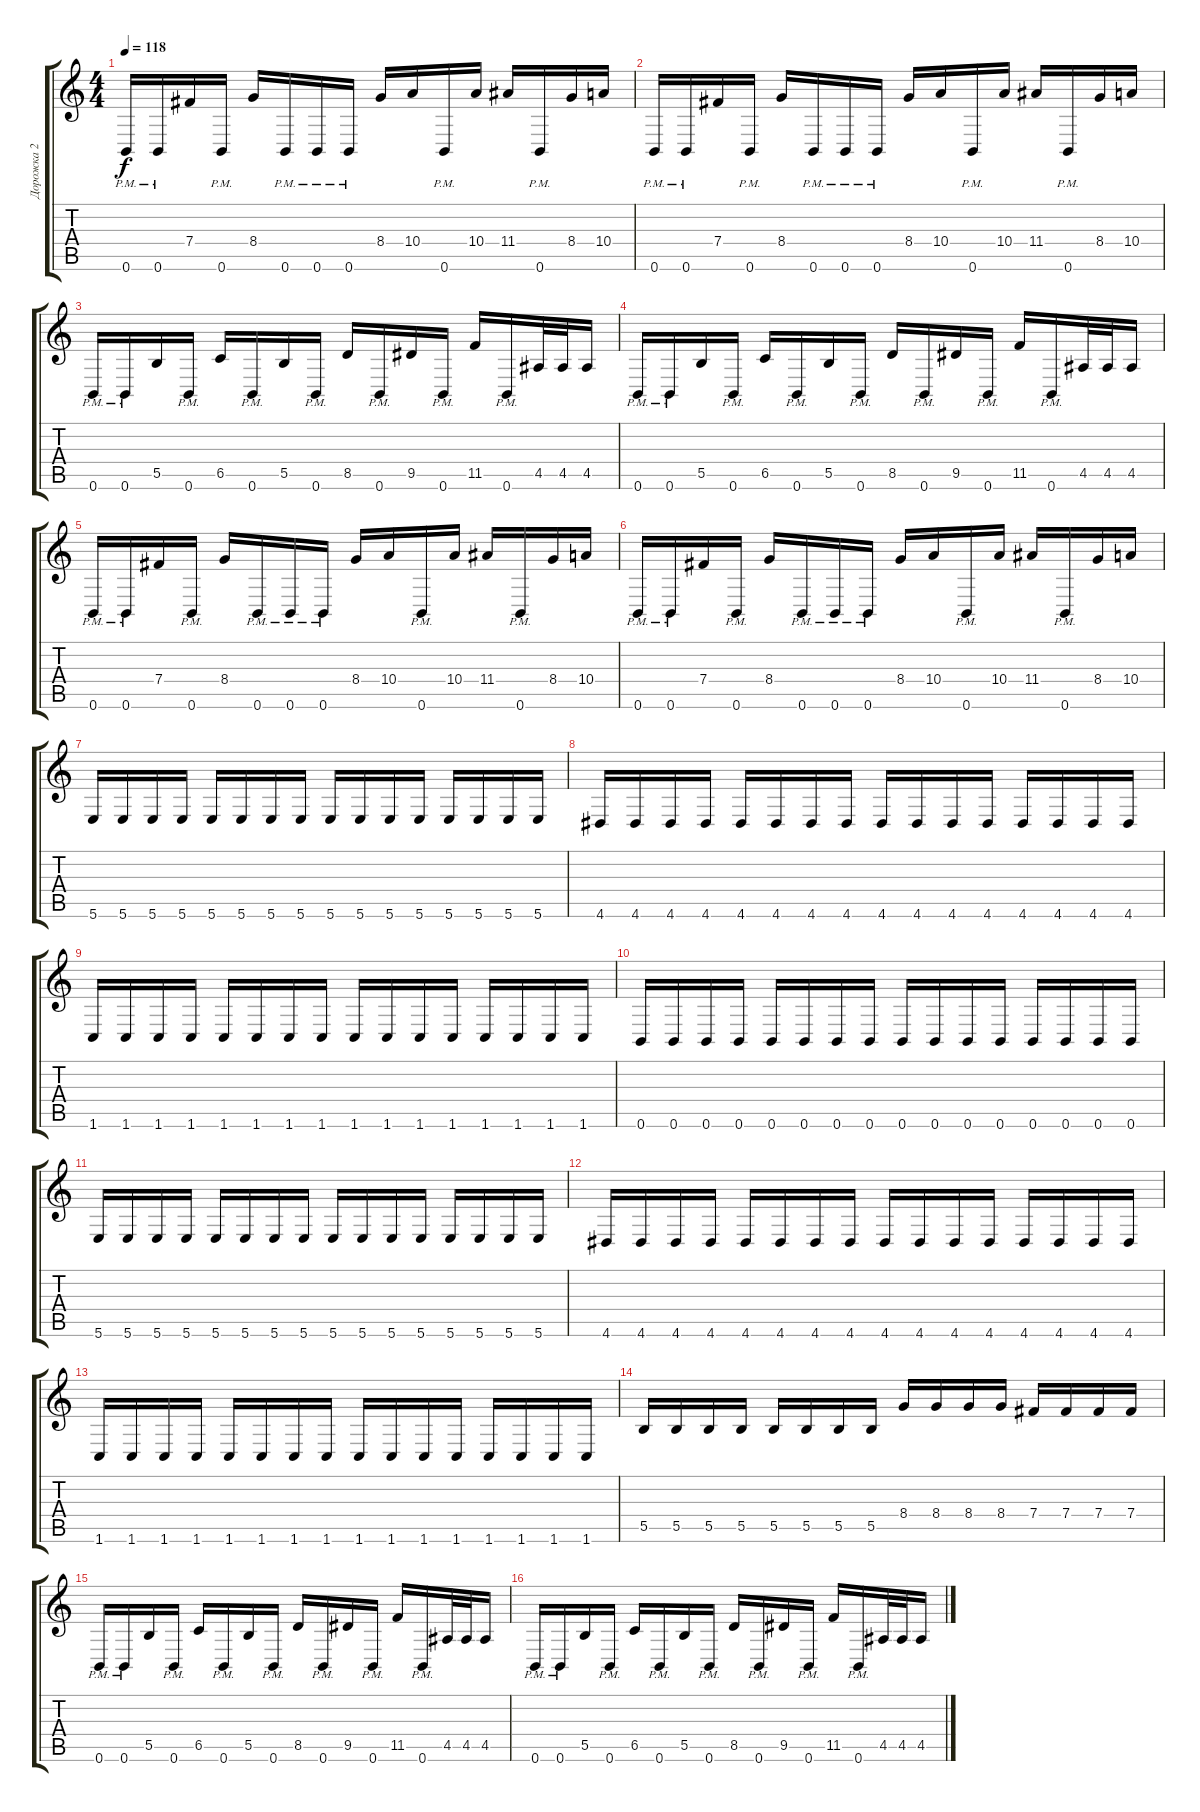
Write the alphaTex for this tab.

\track ("Дорожка 2" "Дорожка 2") {instrument distortionguitar}
\staff {score tabs}
\tuning (Db4 Ab3 E3 B2 Gb2 B1) {hide}
\ts (4 4)
\tempo 118
\clef g2
\ks c
0.6{pm}.16{dy f} 0.6{pm}.16 7.4.16 0.6{pm}.16 8.4.16 0.6{pm}.16 0.6{pm}.16 0.6{pm}.16 8.4.16 10.4.16 0.6{pm}.16 10.4.16 11.4.16 0.6{pm}.16 8.4.16 10.4.16 |
0.6{pm}.16 0.6{pm}.16 7.4.16 0.6{pm}.16 8.4.16 0.6{pm}.16 0.6{pm}.16 0.6{pm}.16 8.4.16 10.4.16 0.6{pm}.16 10.4.16 11.4.16 0.6{pm}.16 8.4.16 10.4.16 |
0.6{pm}.16 0.6{pm}.16 5.5.16 0.6{pm}.16 6.5.16 0.6{pm}.16 5.5.16 0.6{pm}.16 8.5.16 0.6{pm}.16 9.5.16 0.6{pm}.16 11.5.16 0.6{pm}.16 4.5.32 4.5.32 4.5.16 |
0.6{pm}.16 0.6{pm}.16 5.5.16 0.6{pm}.16 6.5.16 0.6{pm}.16 5.5.16 0.6{pm}.16 8.5.16 0.6{pm}.16 9.5.16 0.6{pm}.16 11.5.16 0.6{pm}.16 4.5.32 4.5.32 4.5.16 |
0.6{pm}.16 0.6{pm}.16 7.4.16 0.6{pm}.16 8.4.16 0.6{pm}.16 0.6{pm}.16 0.6{pm}.16 8.4.16 10.4.16 0.6{pm}.16 10.4.16 11.4.16 0.6{pm}.16 8.4.16 10.4.16 |
0.6{pm}.16 0.6{pm}.16 7.4.16 0.6{pm}.16 8.4.16 0.6{pm}.16 0.6{pm}.16 0.6{pm}.16 8.4.16 10.4.16 0.6{pm}.16 10.4.16 11.4.16 0.6{pm}.16 8.4.16 10.4.16 |
5.6.16 5.6.16 5.6.16 5.6.16 5.6.16 5.6.16 5.6.16 5.6.16 5.6.16 5.6.16 5.6.16 5.6.16 5.6.16 5.6.16 5.6.16 5.6.16 |
4.6.16 4.6.16 4.6.16 4.6.16 4.6.16 4.6.16 4.6.16 4.6.16 4.6.16 4.6.16 4.6.16 4.6.16 4.6.16 4.6.16 4.6.16 4.6.16 |
1.6.16 1.6.16 1.6.16 1.6.16 1.6.16 1.6.16 1.6.16 1.6.16 1.6.16 1.6.16 1.6.16 1.6.16 1.6.16 1.6.16 1.6.16 1.6.16 |
0.6.16 0.6.16 0.6.16 0.6.16 0.6.16 0.6.16 0.6.16 0.6.16 0.6.16 0.6.16 0.6.16 0.6.16 0.6.16 0.6.16 0.6.16 0.6.16 |
5.6.16 5.6.16 5.6.16 5.6.16 5.6.16 5.6.16 5.6.16 5.6.16 5.6.16 5.6.16 5.6.16 5.6.16 5.6.16 5.6.16 5.6.16 5.6.16 |
4.6.16 4.6.16 4.6.16 4.6.16 4.6.16 4.6.16 4.6.16 4.6.16 4.6.16 4.6.16 4.6.16 4.6.16 4.6.16 4.6.16 4.6.16 4.6.16 |
1.6.16 1.6.16 1.6.16 1.6.16 1.6.16 1.6.16 1.6.16 1.6.16 1.6.16 1.6.16 1.6.16 1.6.16 1.6.16 1.6.16 1.6.16 1.6.16 |
5.5.16 5.5.16 5.5.16 5.5.16 5.5.16 5.5.16 5.5.16 5.5.16 8.4.16 8.4.16 8.4.16 8.4.16 7.4.16 7.4.16 7.4.16 7.4.16 |
0.6{pm}.16 0.6{pm}.16 5.5.16 0.6{pm}.16 6.5.16 0.6{pm}.16 5.5.16 0.6{pm}.16 8.5.16 0.6{pm}.16 9.5.16 0.6{pm}.16 11.5.16 0.6{pm}.16 4.5.32 4.5.32 4.5.16 |
0.6{pm}.16 0.6{pm}.16 5.5.16 0.6{pm}.16 6.5.16 0.6{pm}.16 5.5.16 0.6{pm}.16 8.5.16 0.6{pm}.16 9.5.16 0.6{pm}.16 11.5.16 0.6{pm}.16 4.5.32 4.5.32 4.5.16
